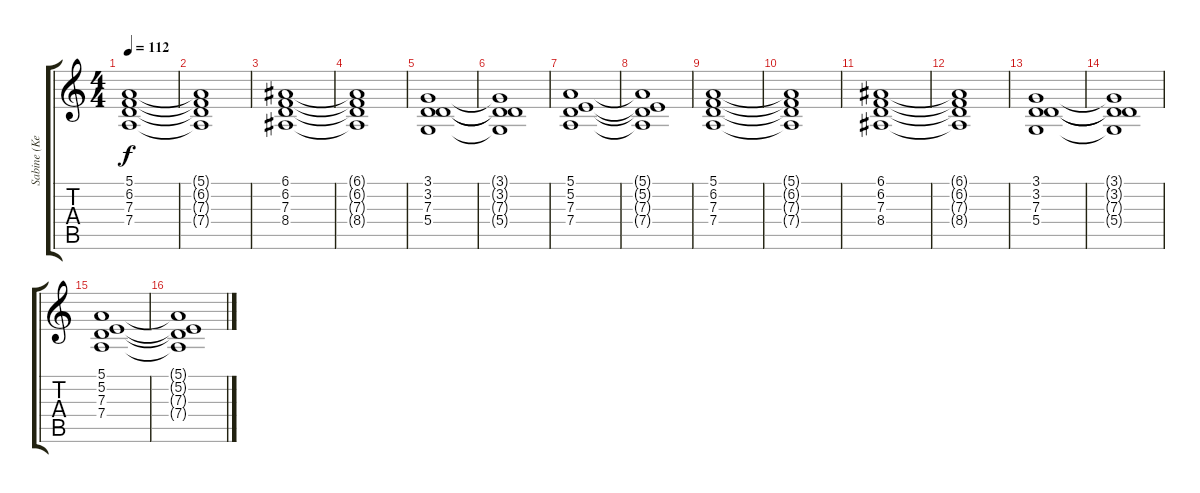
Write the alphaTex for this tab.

\track ("Sabine (KeybMid)" "Sabine (Ke") {instrument stringensemble1}
\staff {score tabs}
\tuning (E4 B3 G3 D3 A2 E2) {hide}
\ts (4 4)
\tempo 112
\clef g2
\ks c
(5.1 6.2 7.3 7.4).1{dy f} |
(5.1{t} 6.2{t} 7.3{t} 7.4{t}).1 |
(6.1 6.2 7.3 8.4).1 |
(6.1{t} 6.2{t} 7.3{t} 8.4{t}).1 |
(3.1 3.2 7.3 5.4).1 |
(3.1{t} 3.2{t} 7.3{t} 5.4{t}).1 |
(5.1 5.2 7.3 7.4).1 |
(5.1{t} 5.2{t} 7.3{t} 7.4{t}).1 |
(5.1 6.2 7.3 7.4).1 |
(5.1{t} 6.2{t} 7.3{t} 7.4{t}).1 |
(6.1 6.2 7.3 8.4).1 |
(6.1{t} 6.2{t} 7.3{t} 8.4{t}).1 |
(3.1 3.2 7.3 5.4).1 |
(3.1{t} 3.2{t} 7.3{t} 5.4{t}).1 |
(5.1 5.2 7.3 7.4).1 |
(5.1{t} 5.2{t} 7.3{t} 7.4{t}).1
